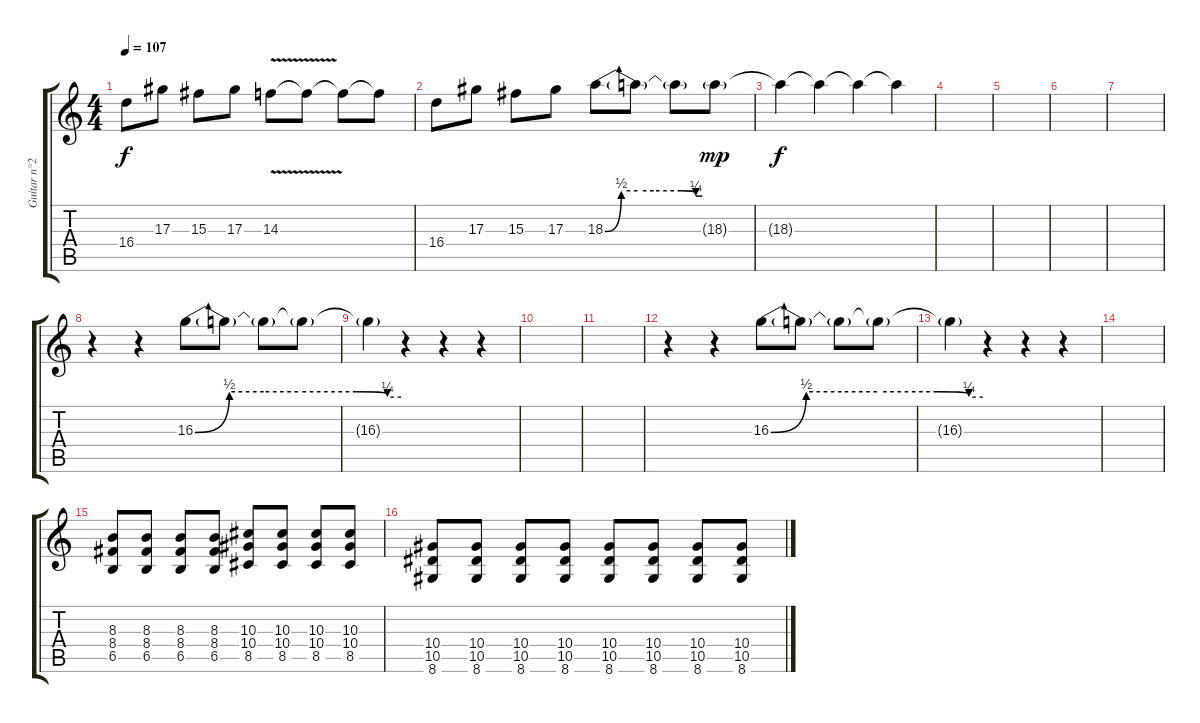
\track ("Guitar n°2" "Guitar n°2") {instrument overdrivenguitar}
\staff {score tabs}
\tuning (C4 G3 Eb3 Bb2 F2 C2) {hide}
\ts (4 4)
\tempo 107
\clef g2
\ks c
16.4.8{dy f} 17.3.8 15.3.8 17.3.8 14.3{v}.8 14.3{t}.8 14.3{t}.8 14.3{t}.8 |
16.4.8 17.3.8 15.3.8 17.3.8 18.3{be (custom 0 0 10 2 20 2 30 2 47 2 56 1 60 1)}.8 18.3{t}.8{volume 9} 18.3{t}.8 18.3{g}.8{dy mp} |
18.3{t}.4{dy f} 18.3{t}.4 18.3{t}.4 18.3{t}.4 |
|
|
|
|
r.4 r.4 16.3{be (custom 0 0 10 2 20 2 30 2 47 2 56 1 60 1)}.8 16.3{t}.8{volume 10} 16.3{t}.8 16.3{t}.8 |
16.3{t}.4 r.4 r.4 r.4 |
|
|
r.4 r.4 16.3{be (custom 0 0 10 2 20 2 30 2 47 2 56 1 60 1)}.8 16.3{t}.8{volume 10} 16.3{t}.8 16.3{t}.8 |
16.3{t}.4 r.4 r.4 r.4 |
|
\section ("" "")
(8.3 8.4 6.5).8{volume 9} (8.3 8.4 6.5).8 (8.3 8.4 6.5).8 (8.3 8.4 6.5).8 (10.3 10.4 8.5).8 (10.3 10.4 8.5).8 (10.3 10.4 8.5).8 (10.3 10.4 8.5).8 |
(10.4 10.5 8.6).8 (10.4 10.5 8.6).8 (10.4 10.5 8.6).8 (10.4 10.5 8.6).8 (10.4 10.5 8.6).8 (10.4 10.5 8.6).8 (10.4 10.5 8.6).8 (10.4 10.5 8.6).8
